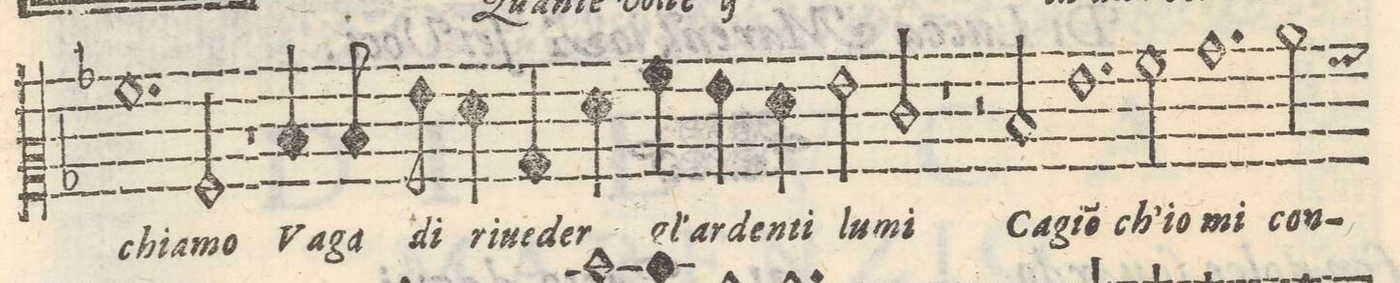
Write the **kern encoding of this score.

**kern	**text
*I"ALTO	*
*clefC2	*
*k[b-]	*
*M2/1	*
1.a	chia-
2A/	-mo
=5-	=5-
1r	.
4d/	Va-
8d/	-ga
8g\	di
4f\	ri-
4B-/	-ue-
=6-	=6-
4f\	-der
4a\	gl'ar-
4g\	-den-
4f\	-ti
2g\	lu-
2e/	-mi
=7-	=7-
1r	.
2r	.
2d/	Ca-
=8-	=8-
1.g	-gio(n)
2a\	ch'io
=9-	=9-
1.b-	mi
2cc\	con-
=10-	=10-
*-	*-
